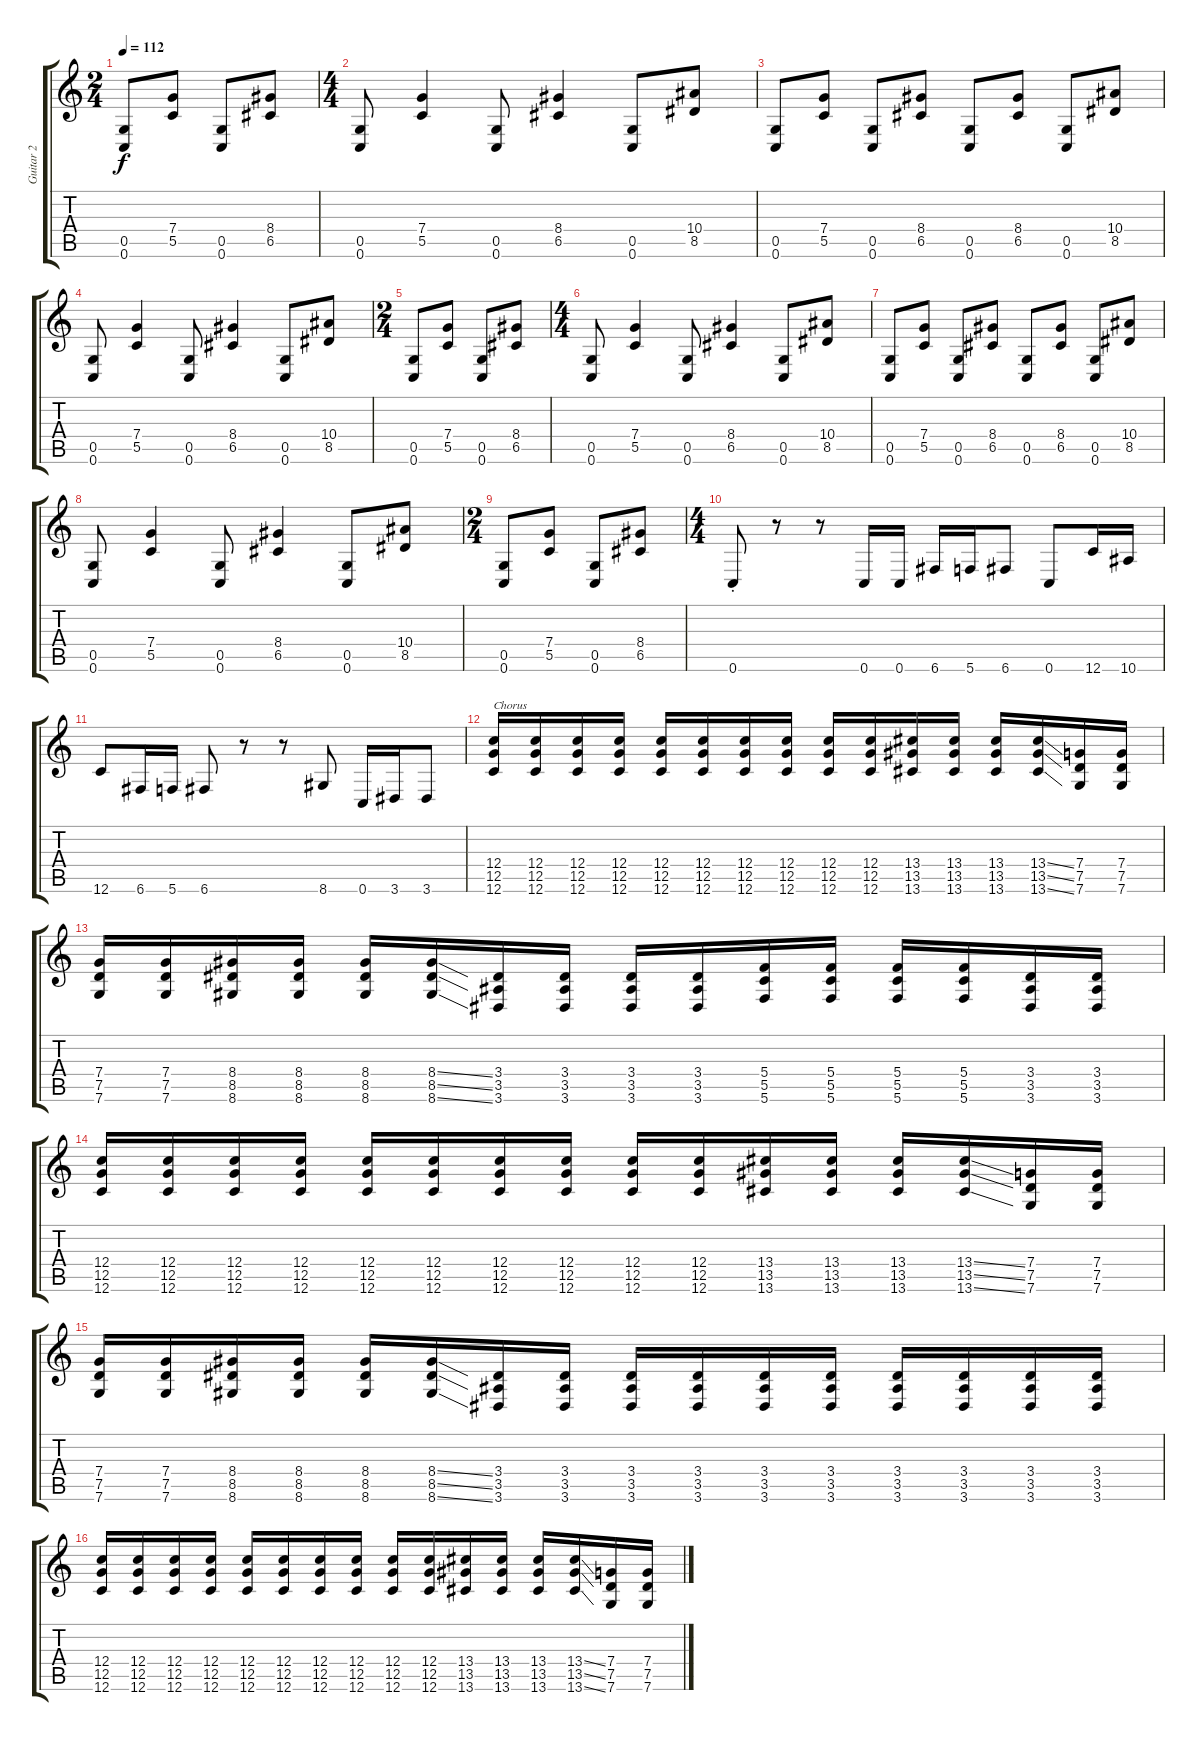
\track ("Guitar 2" "Guitar 2") {instrument distortionguitar}
\staff {score tabs}
\tuning (D4 A3 F3 C3 G2 C2) {hide}
\ts (2 4)
\tempo 112
\clef g2
\ks c
(0.5 0.6).8{dy f} (7.4 5.5).8 (0.5 0.6).8 (8.4 6.5).8 |
\ts (4 4)
(0.5 0.6).8 (7.4 5.5).4 (0.5 0.6).8 (8.4 6.5).4 (0.5 0.6).8 (10.4 8.5).8 |
(0.5 0.6).8 (7.4 5.5).8 (0.5 0.6).8 (8.4 6.5).8 (0.5 0.6).8 (8.4 6.5).8 (0.5 0.6).8 (10.4 8.5).8 |
(0.5 0.6).8 (7.4 5.5).4 (0.5 0.6).8 (8.4 6.5).4 (0.5 0.6).8 (10.4 8.5).8 |
\ts (2 4)
(0.5 0.6).8 (7.4 5.5).8 (0.5 0.6).8 (8.4 6.5).8 |
\ts (4 4)
(0.5 0.6).8 (7.4 5.5).4 (0.5 0.6).8 (8.4 6.5).4 (0.5 0.6).8 (10.4 8.5).8 |
(0.5 0.6).8 (7.4 5.5).8 (0.5 0.6).8 (8.4 6.5).8 (0.5 0.6).8 (8.4 6.5).8 (0.5 0.6).8 (10.4 8.5).8 |
(0.5 0.6).8 (7.4 5.5).4 (0.5 0.6).8 (8.4 6.5).4 (0.5 0.6).8 (10.4 8.5).8 |
\ts (2 4)
(0.5 0.6).8 (7.4 5.5).8 (0.5 0.6).8 (8.4 6.5).8 |
\ts (4 4)
0.6{st}.8 r.8 r.8 0.6.16 0.6.16 6.6.16 5.6.16 6.6.8 0.6.8 12.6.16 10.6.16 |
12.6.8 6.6.16 5.6.16 6.6.8 r.8 r.8 8.6.8 0.6.16 3.6.16 3.6.8 |
(12.4 12.5 12.6).16{txt "Chorus"} (12.4 12.5 12.6).16 (12.4 12.5 12.6).16 (12.4 12.5 12.6).16 (12.4 12.5 12.6).16 (12.4 12.5 12.6).16 (12.4 12.5 12.6).16 (12.4 12.5 12.6).16 (12.4 12.5 12.6).16 (12.4 12.5 12.6).16 (13.4 13.5 13.6).16 (13.4 13.5 13.6).16 (13.4 13.5 13.6).16 (13.4{ss} 13.5{ss} 13.6{ss}).16 (7.4 7.5 7.6).16 (7.4 7.5 7.6).16 |
(7.4 7.5 7.6).16 (7.4 7.5 7.6).16 (8.4 8.5 8.6).16 (8.4 8.5 8.6).16 (8.4 8.5 8.6).16 (8.4{ss} 8.5{ss} 8.6{ss}).16 (3.4 3.5 3.6).16 (3.4 3.5 3.6).16 (3.4 3.5 3.6).16 (3.4 3.5 3.6).16 (5.4 5.5 5.6).16 (5.4 5.5 5.6).16 (5.4 5.5 5.6).16 (5.4 5.5 5.6).16 (3.4 3.5 3.6).16 (3.4 3.5 3.6).16 |
(12.4 12.5 12.6).16 (12.4 12.5 12.6).16 (12.4 12.5 12.6).16 (12.4 12.5 12.6).16 (12.4 12.5 12.6).16 (12.4 12.5 12.6).16 (12.4 12.5 12.6).16 (12.4 12.5 12.6).16 (12.4 12.5 12.6).16 (12.4 12.5 12.6).16 (13.4 13.5 13.6).16 (13.4 13.5 13.6).16 (13.4 13.5 13.6).16 (13.4{ss} 13.5{ss} 13.6{ss}).16 (7.4 7.5 7.6).16 (7.4 7.5 7.6).16 |
(7.4 7.5 7.6).16 (7.4 7.5 7.6).16 (8.4 8.5 8.6).16 (8.4 8.5 8.6).16 (8.4 8.5 8.6).16 (8.4{ss} 8.5{ss} 8.6{ss}).16 (3.4 3.5 3.6).16 (3.4 3.5 3.6).16 (3.4 3.5 3.6).16 (3.4 3.5 3.6).16 (3.4 3.5 3.6).16 (3.4 3.5 3.6).16 (3.4 3.5 3.6).16 (3.4 3.5 3.6).16 (3.4 3.5 3.6).16 (3.4 3.5 3.6).16 |
(12.4 12.5 12.6).16 (12.4 12.5 12.6).16 (12.4 12.5 12.6).16 (12.4 12.5 12.6).16 (12.4 12.5 12.6).16 (12.4 12.5 12.6).16 (12.4 12.5 12.6).16 (12.4 12.5 12.6).16 (12.4 12.5 12.6).16 (12.4 12.5 12.6).16 (13.4 13.5 13.6).16 (13.4 13.5 13.6).16 (13.4 13.5 13.6).16 (13.4{ss} 13.5{ss} 13.6{ss}).16 (7.4 7.5 7.6).16 (7.4 7.5 7.6).16
